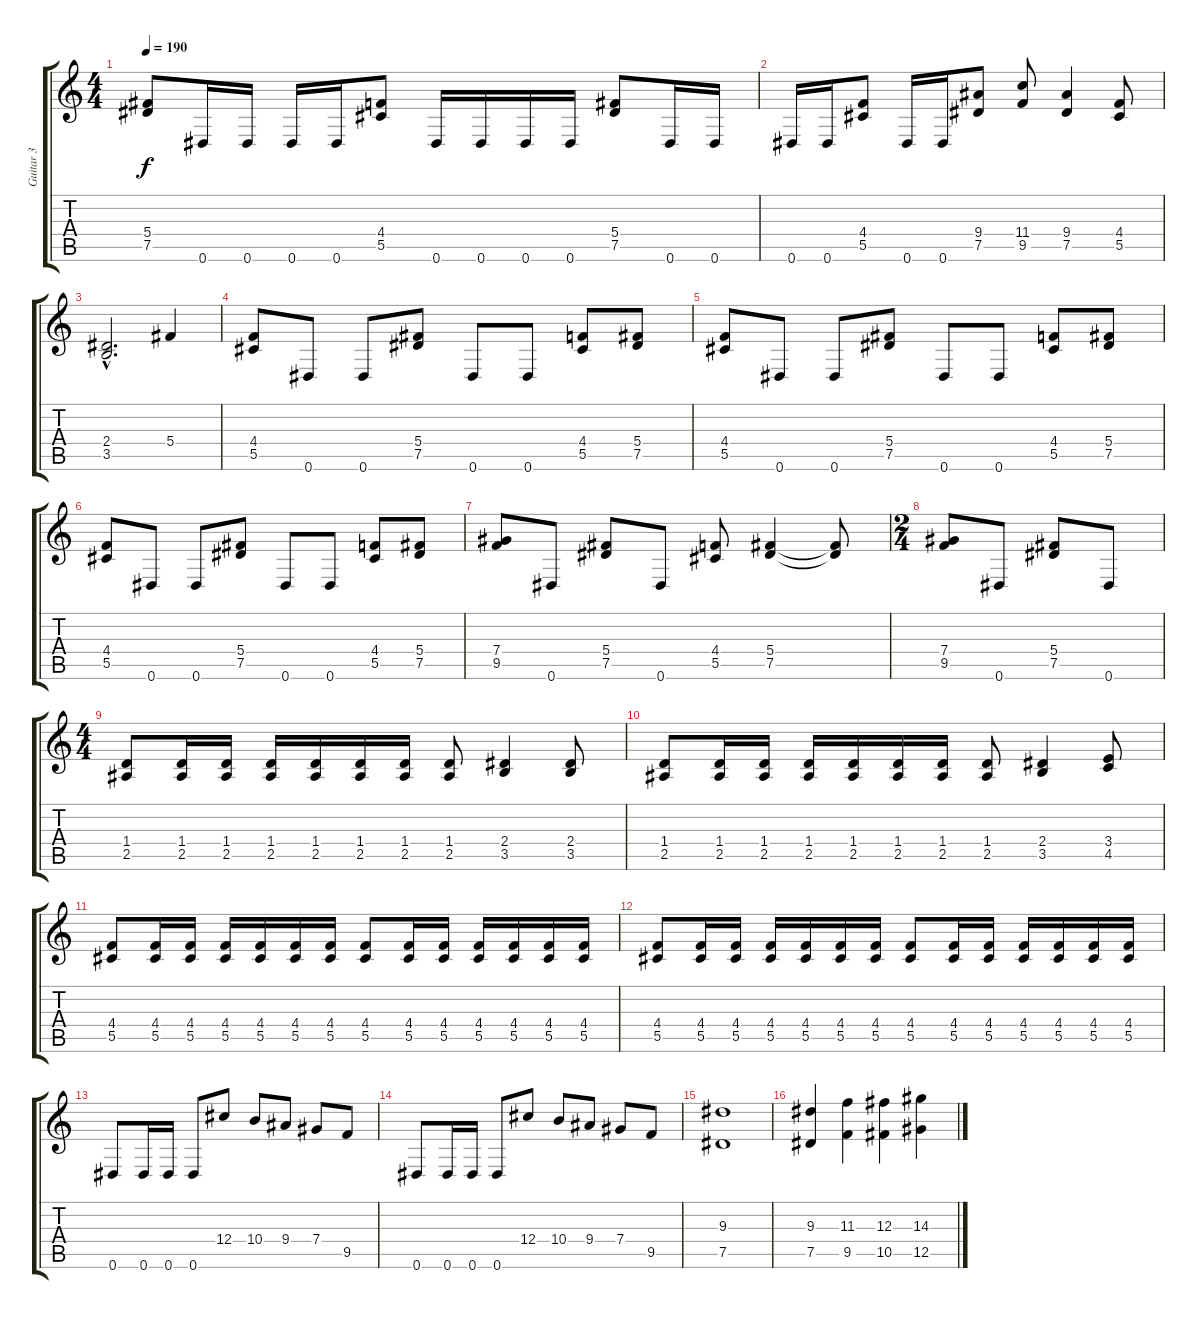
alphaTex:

\track ("Guitar 3" "Guitar 3") {instrument distortionguitar}
\staff {score tabs}
\tuning (Eb4 Bb3 Gb3 Db3 Ab2 Eb2) {hide}
\ts (4 4)
\tempo 190
\clef g2
\ks c
(5.4 7.5).8{dy f} 0.6.16 0.6.16 0.6.16 0.6.16 (4.4 5.5).8 0.6.16 0.6.16 0.6.16 0.6.16 (5.4 7.5).8 0.6.16 0.6.16 |
0.6.16 0.6.16 (4.4 5.5).8 0.6.16 0.6.16 (9.4 7.5).8 (11.4 9.5).8 (9.4 7.5).4 (4.4 5.5).8 |
(2.4{hac} 3.5{hac}).2{d} 5.4.4 |
(4.4 5.5).8 0.6.8 0.6.8 (5.4 7.5).8 0.6.8 0.6.8 (4.4 5.5).8 (5.4 7.5).8 |
(4.4 5.5).8 0.6.8 0.6.8 (5.4 7.5).8 0.6.8 0.6.8 (4.4 5.5).8 (5.4 7.5).8 |
(4.4 5.5).8 0.6.8 0.6.8 (5.4 7.5).8 0.6.8 0.6.8 (4.4 5.5).8 (5.4 7.5).8 |
(7.4 9.5).8 0.6.8 (5.4 7.5).8 0.6.8 (4.4 5.5).8 (5.4 7.5).4 (5.4{t} 7.5{t}).8 |
\ts (2 4)
(7.4 9.5).8 0.6.8 (5.4 7.5).8 0.6.8 |
\ts (4 4)
(1.4 2.5).8 (1.4 2.5).16 (1.4 2.5).16 (1.4 2.5).16 (1.4 2.5).16 (1.4 2.5).16 (1.4 2.5).16 (1.4 2.5).8 (2.4 3.5).4 (2.4 3.5).8 |
(1.4 2.5).8 (1.4 2.5).16 (1.4 2.5).16 (1.4 2.5).16 (1.4 2.5).16 (1.4 2.5).16 (1.4 2.5).16 (1.4 2.5).8 (2.4 3.5).4 (3.4 4.5).8 |
(4.4 5.5).8 (4.4 5.5).16 (4.4 5.5).16 (4.4 5.5).16 (4.4 5.5).16 (4.4 5.5).16 (4.4 5.5).16 (4.4 5.5).8 (4.4 5.5).16 (4.4 5.5).16 (4.4 5.5).16 (4.4 5.5).16 (4.4 5.5).16 (4.4 5.5).16 |
(4.4 5.5).8 (4.4 5.5).16 (4.4 5.5).16 (4.4 5.5).16 (4.4 5.5).16 (4.4 5.5).16 (4.4 5.5).16 (4.4 5.5).8 (4.4 5.5).16 (4.4 5.5).16 (4.4 5.5).16 (4.4 5.5).16 (4.4 5.5).16 (4.4 5.5).16 |
0.6.8 0.6.16 0.6.16 0.6.8 12.4.8 10.4.8 9.4.8 7.4.8 9.5.8 |
0.6.8 0.6.16 0.6.16 0.6.8 12.4.8 10.4.8 9.4.8 7.4.8 9.5.8 |
(9.3 7.5).1 |
(9.3 7.5).4 (11.3 9.5).4 (12.3 10.5).4 (14.3 12.5).4
